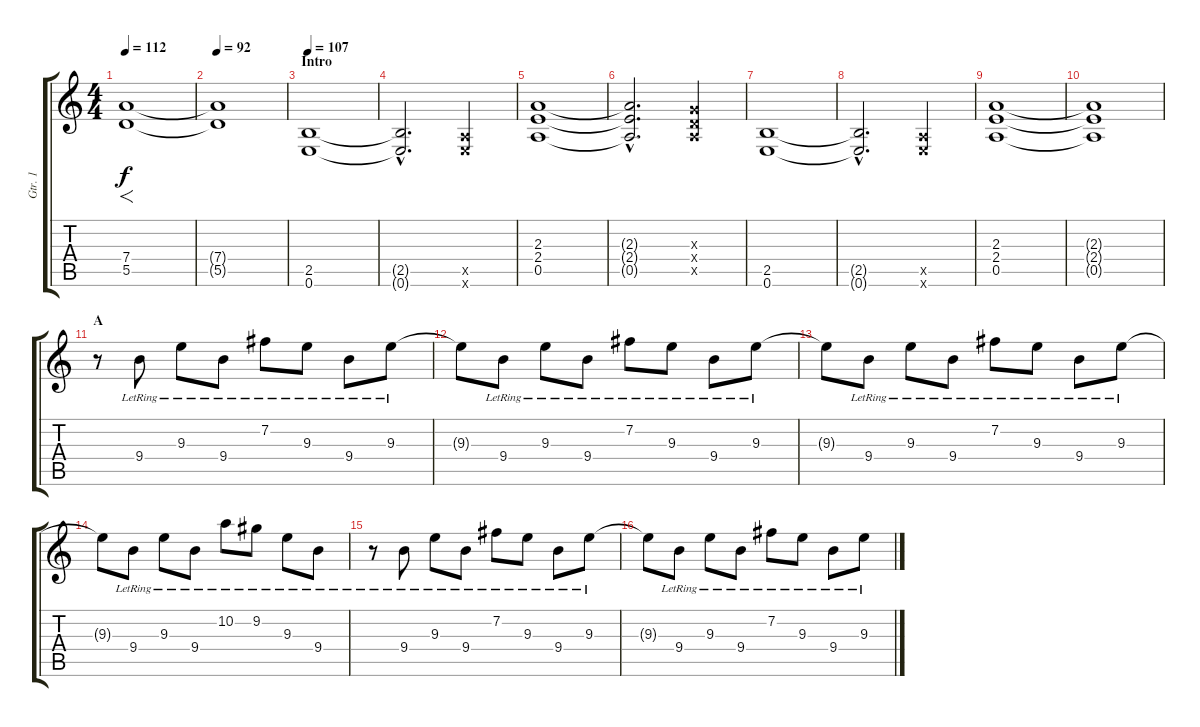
\track ("Gtr. 1" "Gtr. 1") {instrument distortionguitar}
\staff {score tabs}
\tuning (E4 B3 G3 D3 A2 E2) {hide}
\ts (4 4)
\tempo 112
\clef g2
\ks c
(7.4 5.5).1{f dy f instrument distortionguitar} |
\tempo 92
(7.4{t} 5.5{t}).1 |
\section ("" "Intro")
\tempo 107
(2.5 0.6).1 |
(2.5{hac t} 0.6{hac t}).2{d} (0.5{x} 0.6{x}).4 |
(2.3 2.4 0.5).1 |
(2.3{hac t} 2.4{hac t} 0.5{hac t}).2{d} (0.3{x} 0.4{x} 0.5{x}).4 |
(2.5 0.6).1 |
(2.5{hac t} 0.6{hac t}).2{d} (0.5{x} 0.6{x}).4 |
(2.3 2.4 0.5).1 |
(2.3{t} 2.4{t} 0.5{t}).1 |
\section ("" "A")
r.8{instrument acousticguitarsteel} 9.4{lr}.8 9.3{lr}.8 9.4{lr}.8 7.2{lr}.8 9.3{lr}.8 9.4{lr}.8 9.3{lr}.8 |
9.3{t}.8 9.4{lr}.8 9.3{lr}.8 9.4{lr}.8 7.2{lr}.8 9.3{lr}.8 9.4{lr}.8 9.3{lr}.8 |
9.3{t}.8 9.4{lr}.8 9.3{lr}.8 9.4{lr}.8 7.2{lr}.8 9.3{lr}.8 9.4{lr}.8 9.3{lr}.8 |
9.3{t}.8 9.4{lr}.8 9.3{lr}.8 9.4{lr}.8 10.2{lr}.8 9.2{lr}.8 9.3{lr}.8 9.4{lr}.8 |
r.8 9.4{lr}.8 9.3{lr}.8 9.4{lr}.8 7.2{lr}.8 9.3{lr}.8 9.4{lr}.8 9.3{lr}.8 |
9.3{t}.8 9.4{lr}.8 9.3{lr}.8 9.4{lr}.8 7.2{lr}.8 9.3{lr}.8 9.4{lr}.8 9.3{lr}.8
